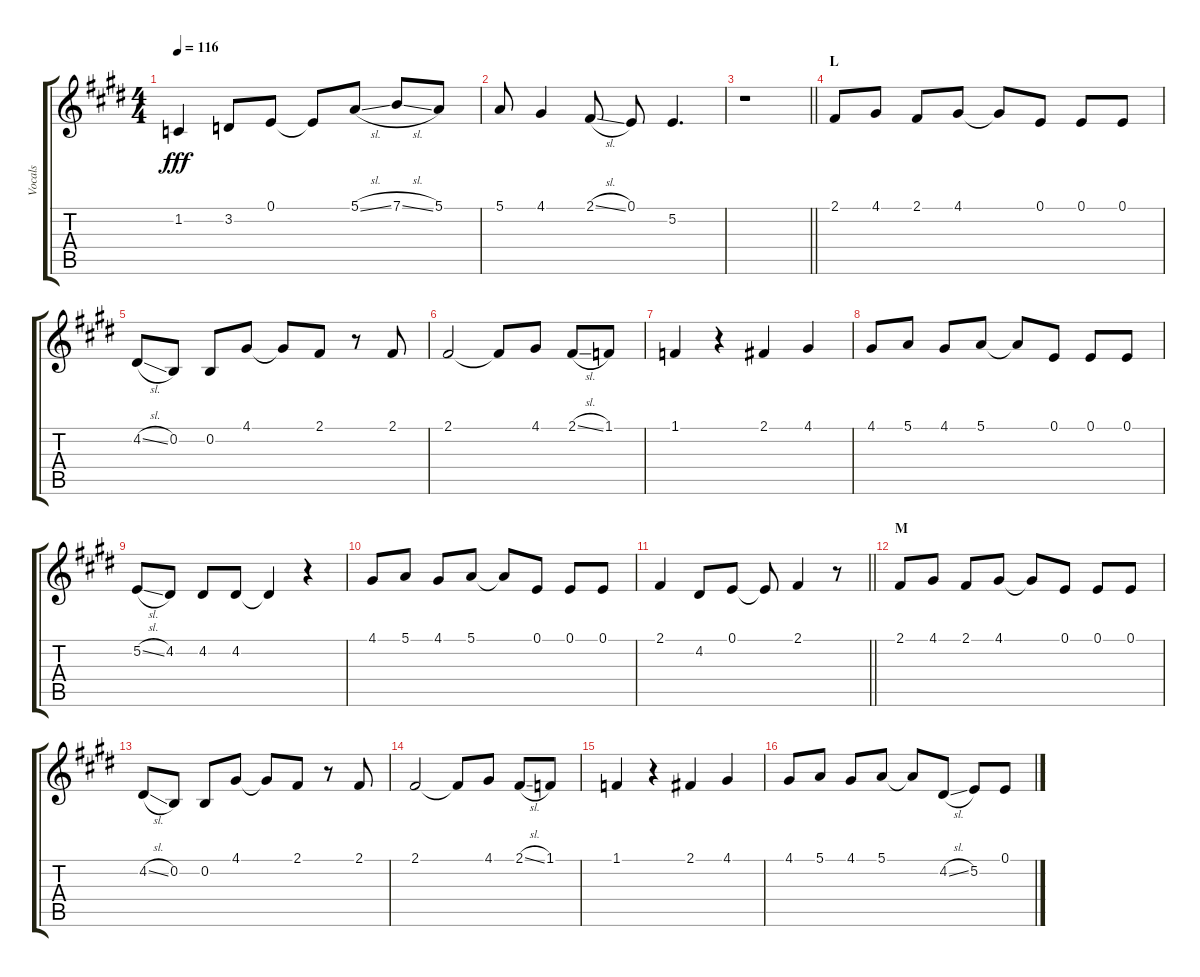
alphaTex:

\track ("Vocals" "Vocals") {instrument voiceoohs}
\staff {score tabs}
\tuning (E4 B3 G3 D3 A2 E2) {hide}
\ts (4 4)
\tempo 116
\clef g2
\ks e
1.2.4{dy fff} 3.2.8 0.1.8 0.1{t}.8 5.1{sl}.8 7.1{sl}.8 5.1.8 |
5.1.8 4.1.4 2.1{sl}.8 0.1.8 5.2.4{d} |
\barLineRight lightlight
r.1 |
\section ("" "L")
2.1.8 4.1.8 2.1.8 4.1.8 4.1{t}.8 0.1.8 0.1.8 0.1.8 |
4.2{sl}.8 0.2.8 0.2.8 4.1.8 4.1{t}.8 2.1.8 r.8 2.1.8 |
2.1.2 2.1{t}.8 4.1.8 2.1{sl}.8 1.1.8 |
1.1.4 r.4 2.1.4 4.1.4 |
4.1.8 5.1.8 4.1.8 5.1.8 5.1{t}.8 0.1.8 0.1.8 0.1.8 |
5.2{sl}.8 4.2.8 4.2.8 4.2.8 4.2{t}.4 r.4 |
4.1.8 5.1.8 4.1.8 5.1.8 5.1{t}.8 0.1.8 0.1.8 0.1.8 |
\barLineRight lightlight
2.1.4 4.2.8 0.1.8 0.1{t}.8 2.1.4 r.8 |
\section ("" "M")
2.1.8 4.1.8 2.1.8 4.1.8 4.1{t}.8 0.1.8 0.1.8 0.1.8 |
4.2{sl}.8 0.2.8 0.2.8 4.1.8 4.1{t}.8 2.1.8 r.8 2.1.8 |
2.1.2 2.1{t}.8 4.1.8 2.1{sl}.8 1.1.8 |
1.1.4 r.4 2.1.4 4.1.4 |
4.1.8 5.1.8 4.1.8 5.1.8 5.1{t}.8 4.2{sl}.8 5.2.8 0.1.8
